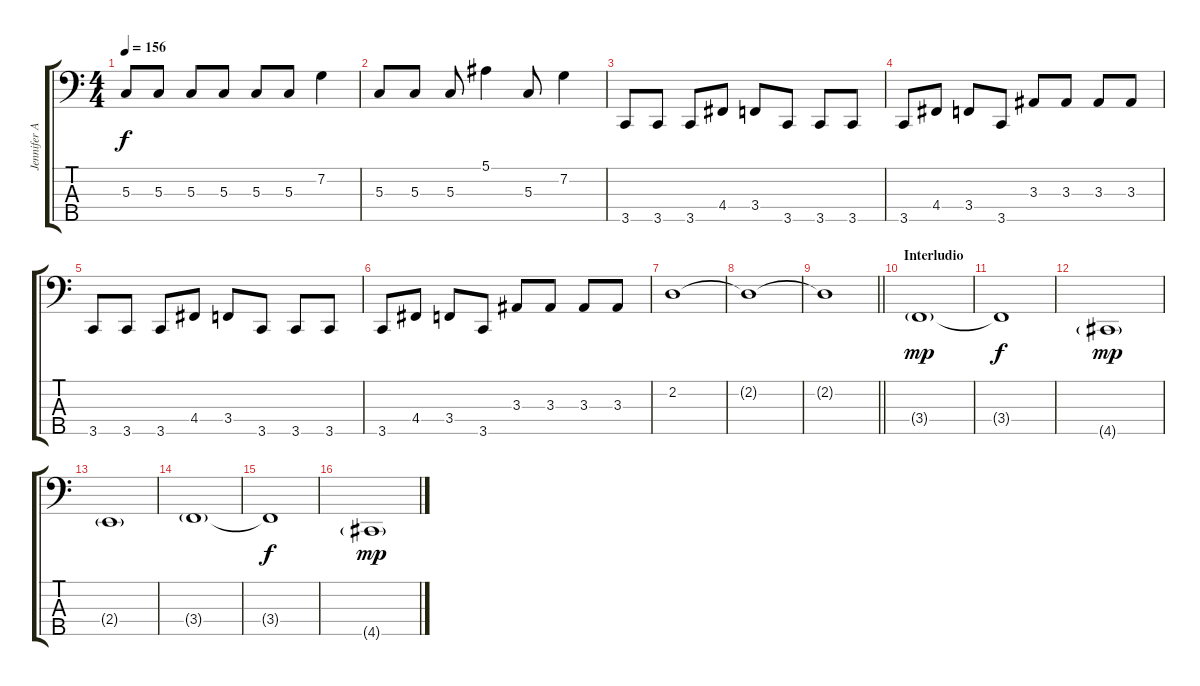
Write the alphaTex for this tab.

\track ("Jennifer Arroyo" "Jennifer A") {instrument electricbassfinger}
\staff {score tabs}
\tuning (F2 C2 G1 D1 A0) {hide}
\ts (4 4)
\tempo 156
\clef f4
\ks c
5.3.8{dy f} 5.3.8 5.3.8 5.3.8 5.3.8 5.3.8 7.2.4 |
5.3.8 5.3.8 5.3.8 5.1.4 5.3.8 7.2.4 |
3.5.8 3.5.8 3.5.8 4.4.8 3.4.8 3.5.8 3.5.8 3.5.8 |
3.5.8 4.4.8 3.4.8 3.5.8 3.3.8 3.3.8 3.3.8 3.3.8 |
3.5.8 3.5.8 3.5.8 4.4.8 3.4.8 3.5.8 3.5.8 3.5.8 |
3.5.8 4.4.8 3.4.8 3.5.8 3.3.8 3.3.8 3.3.8 3.3.8 |
2.2.1 |
2.2{t}.1 |
\barLineRight lightlight
2.2{t}.1 |
\section ("" "Interludio")
3.4{g}.1{dy mp} |
3.4{t}.1{dy f} |
4.5{g}.1{dy mp} |
2.4{g}.1 |
3.4{g}.1 |
3.4{t}.1{dy f} |
4.5{g}.1{dy mp}
